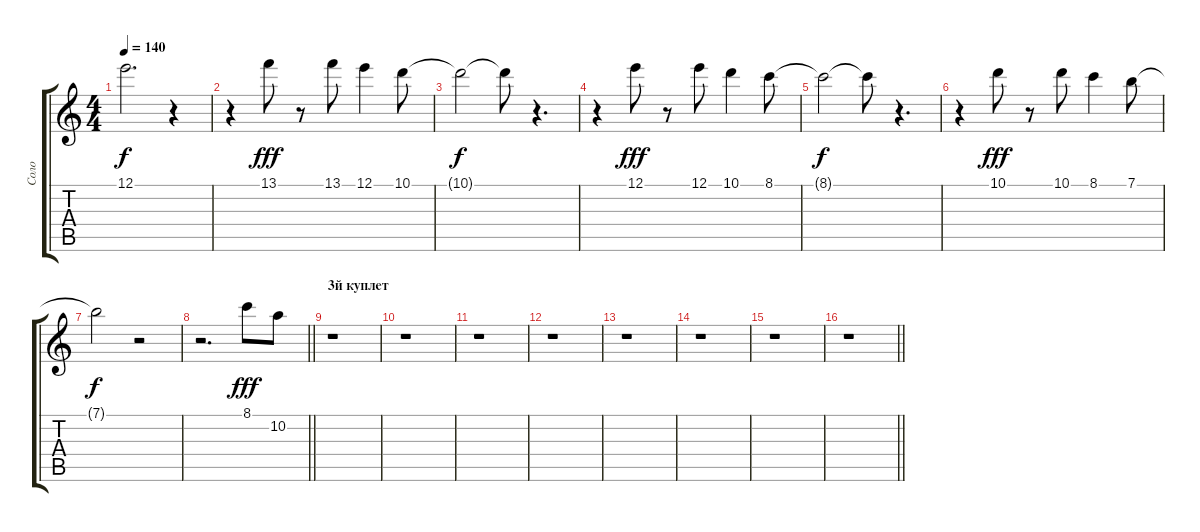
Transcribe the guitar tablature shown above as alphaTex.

\track ("Соло" "Соло") {instrument distortionguitar}
\staff {score tabs}
\tuning (E4 B3 G3 D3 A2 E2) {hide}
\ts (4 4)
\tempo 140
\clef g2
\ks c
12.1{t}.2{d dy f} r.4 |
r.4 13.1.8{dy fff} r.8 13.1.8 12.1.4 10.1.8 |
10.1{t}.2{dy f} 10.1{t}.8 r.4{d} |
r.4 12.1.8{dy fff} r.8 12.1.8 10.1.4 8.1.8 |
8.1{t}.2{dy f} 8.1{t}.8 r.4{d} |
r.4 10.1.8{dy fff} r.8 10.1.8 8.1.4 7.1.8 |
7.1{t}.2{dy f} r.2 |
\barLineRight lightlight
r.2{d} 8.1.8{dy fff} 10.2.8 |
\section ("" "3й куплет")
r.1 |
r.1 |
r.1 |
r.1 |
r.1 |
r.1 |
r.1 |
\barLineRight lightlight
r.1
